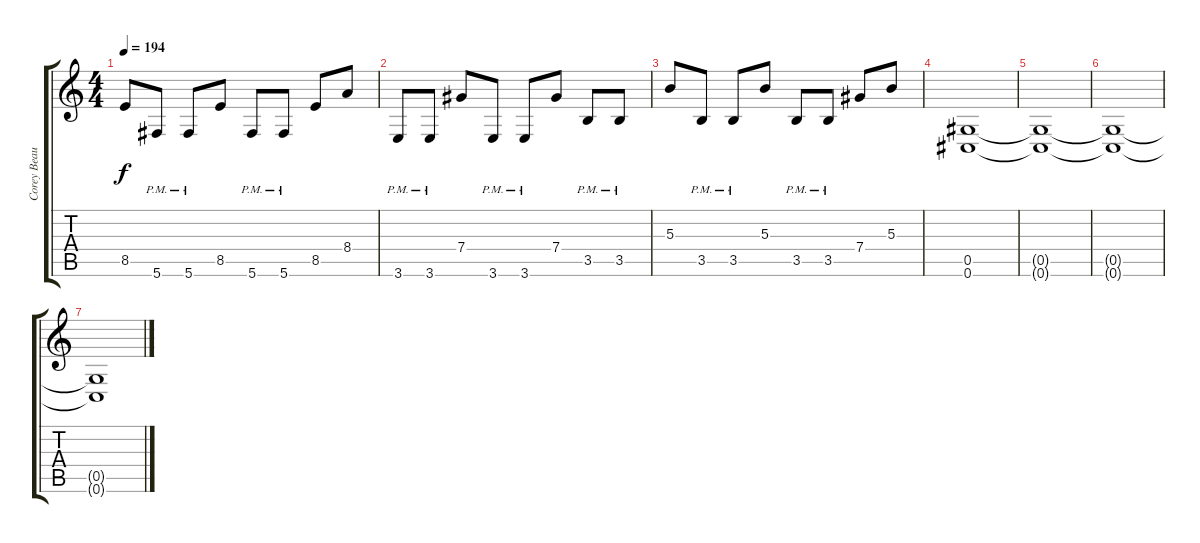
\track ("Corey Beaulieu" "Corey Beau") {instrument distortionguitar}
\staff {score tabs}
\tuning (Eb4 Bb3 Gb3 Db3 Ab2 Db2) {hide}
\ts (4 4)
\tempo 194
\clef g2
\ks c
8.5.8{dy f} 5.6{pm}.8 5.6{pm}.8 8.5.8 5.6{pm}.8 5.6{pm}.8 8.5.8 8.4.8 |
3.6{pm}.8 3.6{pm}.8 7.4.8 3.6{pm}.8 3.6{pm}.8 7.4.8 3.5{pm}.8 3.5{pm}.8 |
5.3.8 3.5{pm}.8 3.5{pm}.8 5.3.8 3.5{pm}.8 3.5{pm}.8 7.4.8 5.3.8 |
(0.5 0.6).1 |
(0.5{t} 0.6{t}).1 |
(0.5{t} 0.6{t}).1 |
(0.5{t} 0.6{t}).1
